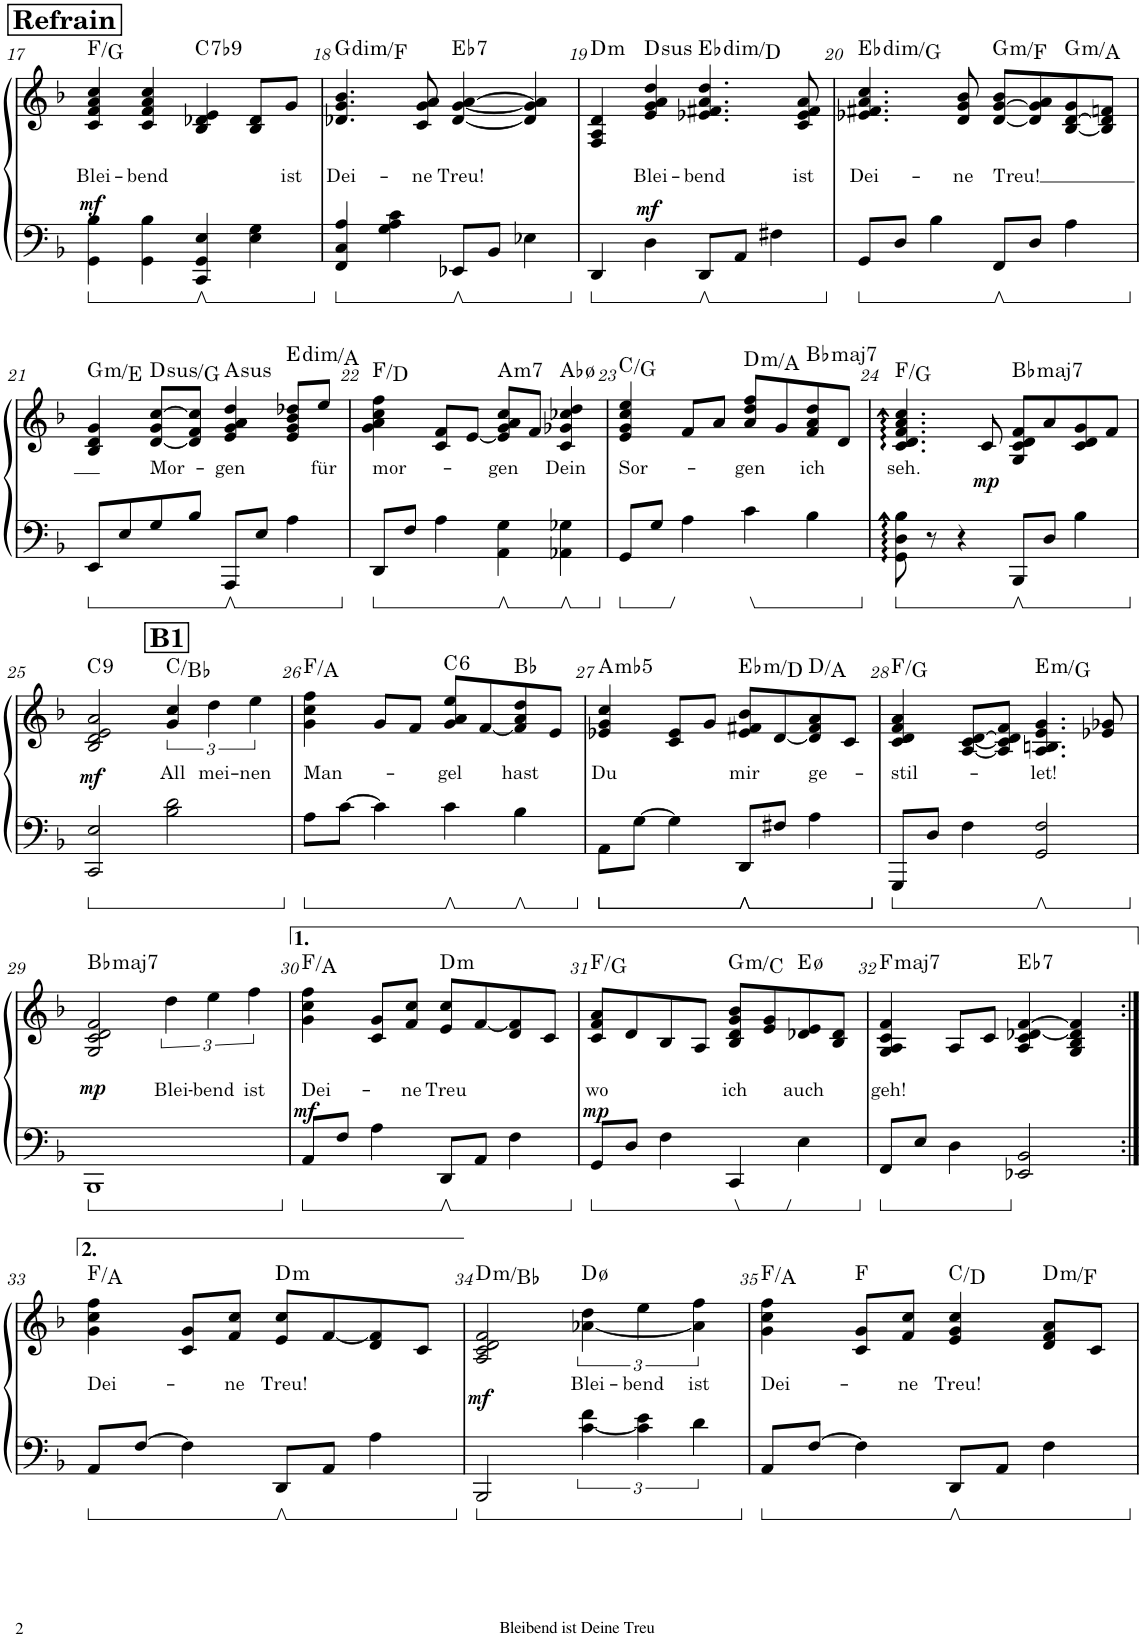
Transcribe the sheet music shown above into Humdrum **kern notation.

**kern	**kern	**text	**dynam	**harte
*part1	*part1	*part1	*part1	*part1
*staff2	*staff1	*staff1	*staff1/2	*
*I"Piano	*	*	*	*
*I'Pno.	*	*	*	*
!!LO:PB:g=z
*clefF4	*clefG2	*	*	*
*k[b-]	*k[b-]	*	*	*
*M4/4	*M4/4	*	*	*
!!LO:REH:place=s1:a:B:cj:fs=14:t=Refrain
=17	=17	=17	=17	=17
!	!	!LO:LY:b	!LO:DY:b	!
4GG\ 4B-\	4c/ 4f/ 4a/ 4cc/	Blei-	mf	F:maj/2
!	!	!LO:LY:b	!	!
4GG\ 4B-\	4c/ 4f/ 4a/ 4cc/	-bend	.	.
!	!	!	!	!LO:H:kt=7
4CC/ 4GG/ 4E/	4B-/ 4d-X/ 4e/	.	.	C:7(b9)
4E\ 4G\	8B-/ 8d-/L	.	.	.
!	!	!LO:LY:b	!	!
.	8g/J	ist	.	.
=18	=18	=18	=18	=18
!	!	!LO:LY:b	!	!LO:H:kt=dim
4FF/ 4C/ 4A/	4.d-X/ 4.g/ 4.b-/	Dei-	.	G:dim/b7
4G\ 4A\ 4c\	.	.	.	.
!	!	!LO:LY:b	!	!
.	8c/ 8g/ 8a/	-ne	.	.
!	!	!LO:LY:b	!	!LO:H:kt=7
8EE-X/L	[4d-/ [4g/ [4a/	Treu!	.	Eb:7
8BB-/J	.	.	.	.
4E-X\	4d-/] 4g/] 4a/]	.	.	.
=19	=19	=19	=19	=19
!	!	!	!	!LO:H:kt=m
4DD/	4F/ 4A/ 4d/	.	.	D:min
!	!	!LO:LY:b	!LO:DY:b	!LO:H:kt=sus
4D\	4e/ 4g/ 4a/ 4dd/	Blei-	mf	D:sus4
!	!	!LO:LY:b	!	!LO:H:kt=dim
8DD/L	4.e-X/ 4.f#X/ 4.a/ 4.dd/	-bend	.	Eb:dim/7
8AA/J	.	.	.	.
4F#X\	.	.	.	.
!	!	!LO:LY:b	!	!
.	8c/ 8e-/ 8f#/ 8a/	ist	.	.
=20	=20	=20	=20	=20
!	!	!LO:LY:b	!	!LO:H:kt=dim
8GG/L	4.e-X/ 4.f#X/ 4.a/ 4.cc/	Dei-	.	Eb:dim/3
8D/J	.	.	.	.
4B-\	.	.	.	.
!	!	!LO:LY:b	!	!
.	8d/ 8g/ 8b-/	-ne	.	.
!	!	!LO:LY:b	!	!LO:H:kt=m
8FF/L	[8d/ [8g/ 8b-/L	Treu!	.	G:min/b7
8D/J	8d/] 8g/] 8a/	.	.	.
!	!	!	!	!LO:H:kt=m
4A\	[8B-/ [8d/ 8g/	.	.	G:min/2
.	8B-/] 8d/] 8fn/J	.	.	.
!!LO:LB:g=z
=21	=21	=21	=21	=21
!	!	!	!	!LO:H:kt=m
8EE/L	4B-/ 4d/ 4g/	.	.	G:min/6
8E/	.	.	.	.
!	!	!LO:LY:b	!	!LO:H:kt=sus
8G/	[8d/ 8g/ [8cc/L	Mor-	.	D:sus4/4
8B-/J	8d/] 8f/ 8cc/]J	.	.	.
!	!	!LO:LY:b	!	!LO:H:kt=sus
8AAA/L	4e/ 4g/ 4a/ 4dd/	-gen	.	A:sus4
8E/J	.	.	.	.
!	!	!	!	!LO:H:kt=dim
4A\	8e/ 8g/ 8b-/ 8dd-X/L	.	.	E:dim/4
!	!	!LO:LY:b	!	!
.	8ee/J	für	.	.
=22	=22	=22	=22	=22
!	!	!LO:LY:b	!	!
8DD/L	4g\ 4a\ 4cc\ 4ff\	mor-	.	F:maj/6
8F/J	.	.	.	.
4A\	8c/ 8f/L	.	.	.
.	[8e/J	.	.	.
!	!	!LO:LY:b	!	!LO:H:kt=m7
4AA\ 4G\	8e/] 8g/ 8a/ 8cc/L	-gen	.	A:min7
.	8f/J	.	.	.
!	!	!LO:LY:b	!	!
4AA-X\ 4G-X\	4c/ 4g-X/ 4cc-X/ 4dd/	Dein	.	Ab:hdim7
=23	=23	=23	=23	=23
!	!	!LO:LY:b	!	!
8GG/L	4e/ 4g/ 4cc/ 4ee/	Sor-	.	C:maj/5
8G/J	.	.	.	.
4A\	8f/L	.	.	.
.	8a/J	.	.	.
!	!	!LO:LY:b	!	!LO:H:kt=m
4c\	8a/ 8dd/ 8ff/L	-gen	.	D:min/5
.	8g/	.	.	.
!	!	!LO:LY:b	!	!LO:H:kt=maj7
4B-\	8f/ 8a/ 8dd/	ich	.	Bb:maj7
.	8d/J	.	.	.
=24	=24	=24	=24	=24
!	!	!LO:LY:b	!	!
8GG\ 8D\ 8B-\	4.c/ 4.d/ 4.f/ 4.a/ 4.cc/	seh.	.	F:maj/2
8r	.	.	.	.
4r	.	.	.	.
!	!	!	!LO:DY:b	!
.	8c/	.	mp	.
!	!	!	!	!LO:H:kt=maj7
8BBB-/L	8G/ 8c/ 8d/ 8f/L	.	.	Bb:maj7
8D/J	8a/	.	.	.
4B-\	8c/ 8d/ 8g/	.	.	.
.	8f/J	.	.	.
!!LO:LB:g=z
!!LO:REH:place=s1:a:B:cj:fs=14:t=B1:qo=2
=25	=25	=25	=25	=25
!	!	!	!LO:DY:b	!LO:H:kt=9
2CC/ 2E/	2B-/ 2d/ 2e/ 2a/	.	mf	C:9
!	!	!LO:LY:b	!	!
2B-\ 2d\	6g/ 6cc/	All	.	C:maj/b7
!	!	!LO:LY:b	!	!
.	6dd\	mei-	.	.
!	!	!LO:LY:b	!	!
.	6ee\	-nen	.	.
=26	=26	=26	=26	=26
!	!	!LO:LY:b	!	!
8A\L	4g\ 4cc\ 4ff\	Man-	.	F:maj/3
[8c\J	.	.	.	.
4c\]	8g/L	.	.	.
.	8f/J	.	.	.
!	!	!LO:LY:b	!	!LO:H:kt=6
4c\	8g/ 8a/ 8ee/L	-gel	.	C:maj6
.	[8f/	.	.	.
!	!	!LO:LY:b	!	!
4B-\	8f/] 8a/ 8dd/	hast	.	Bb:maj
.	8e/J	.	.	.
=27	=27	=27	=27	=27
!	!	!LO:LY:b	!	!LO:H:kt=m
8AA\L	4e-X/ 4g/ 4cc/	Du	.	A:(b3,b5)
[8G\J	.	.	.	.
4G\]	8c/ 8e-/L	.	.	.
.	8g/J	.	.	.
!	!	!LO:LY:b	!	!LO:H:kt=m
8DD/L	8e-/ 8f#X/ 8b-/L	mir	.	Eb:min/7
8F#X/J	[8d/	.	.	.
!	!	!LO:LY:b	!	!
4A\	8d/] 8f#/ 8a/	ge-	.	D:maj/5
.	8c/J	.	.	.
=28	=28	=28	=28	=28
!	!	!LO:LY:b	!	!
8GGG/L	4c/ 4d/ 4f/ 4a/	-stil-	.	F:maj/2
8D/J	.	.	.	.
4F\	[8A/ [8c/ [8d/L	.	.	.
.	8A/] 8c/] 8d/] 8f/J	.	.	.
!	!	!LO:LY:b	!	!LO:H:kt=m
2GG/ 2F/	4.A/ 4.Bn/ 4.e/ 4.g/	-let!	.	E:min/b3
.	8e-X/ 8g-X/	.	.	.
!!LO:LB:g=z
=29	=29	=29	=29	=29
!	!	!	!LO:DY:a=2	!LO:H:kt=maj7
1BBB-	2G/ 2c/ 2d/ 2f/	.	mp	Bb:maj7
!	!	!LO:LY:b	!	!
.	6dd\	Blei-	.	.
!	!	!LO:LY:b	!	!
.	6ee\	-bend	.	.
!	!	!LO:LY:b	!	!
.	6ff\	ist	.	.
=30	=30	=30	=30	=30
!	!	!LO:LY:b	!LO:DY:b	!
8AA/L	4g\ 4cc\ 4ff\	Dei-	mf	F:maj/3
8F/J	.	.	.	.
4A\	8c/ 8g/L	.	.	.
!	!	!LO:LY:b	!	!
.	8f/ 8cc/J	-ne	.	.
!	!	!LO:LY:b	!	!LO:H:kt=m
8DD/L	8e/ 8cc/L	Treu	.	D:min
8AA/J	[8f/	.	.	.
4F\	8d/ 8f/]	.	.	.
.	8c/J	.	.	.
=31	=31	=31	=31	=31
!	!	!LO:LY:b	!LO:DY:b	!
8GG/L	8c/ 8f/ 8a/L	wo	mp	F:maj/2
8D/J	8d/	.	.	.
4F\	8B-/	.	.	.
.	8A/J	.	.	.
!	!	!LO:LY:b	!	!LO:H:kt=m
4CC/	8B-/ 8d/ 8g/ 8b-/L	-ich	.	G:min/4
.	8e/ 8g/	.	.	.
!	!	!LO:LY:b	!	!
4E\	8d-X/ 8e/	auch	.	E:hdim7
.	8B-/ 8d-/J	.	.	.
=32	=32	=32	=32	=32
!	!	!LO:LY:b	!	!LO:H:kt=maj7
8FF/L	4G/ 4A/ 4c/ 4f/	geh!	.	F:maj7
8E/J	.	.	.	.
4D\	8A/L	.	.	.
.	8c/J	.	.	.
!	!	!	!	!LO:H:kt=7
2EE-X/ 2BB-/	4A/ 4c/ [4d-X/ [4f/	.	.	Eb:7
.	4G/ 4B-/ 4d-/] 4f/]	.	.	.
!!LO:LB:g=z
=33:|!	=33:|!	=33:|!	=33:|!	=33:|!
!	!	!LO:LY:b	!	!
8AA/L	4g\ 4cc\ 4ff\	Dei-	.	F:maj/3
[8F/J	.	.	.	.
4F\]	8c/ 8g/L	.	.	.
!	!	!LO:LY:b	!	!
.	8f/ 8cc/J	-ne	.	.
!	!	!LO:LY:b	!	!LO:H:kt=m
8DD/L	8e/ 8cc/L	Treu!	.	D:min
8AA/J	[8f/	.	.	.
4A\	8d/ 8f/]	.	.	.
.	8c/J	.	.	.
=34	=34	=34	=34	=34
!	!	!	!LO:DY:b	!LO:H:kt=m
2BBB-/	2A/ 2c/ 2d/ 2f/	.	mf	D:min/b6
!	!	!LO:LY:b	!	!
[6c\ 6f\	[6a-X\ 6dd\	Blei-	.	D:hdim7
!	!	!LO:LY:b	!	!
6c\] 6e\	6ee\	-bend	.	.
!	!	!LO:LY:b	!	!
6d\	6a-\] 6ff\	ist	.	.
=35	=35	=35	=35	=35
!	!	!LO:LY:b	!	!
8AA/L	4g\ 4cc\ 4ff\	Dei-	.	F:maj/3
[8F/J	.	.	.	.
4F\]	8c/ 8g/L	.	.	F:maj
!	!	!LO:LY:b	!	!
.	8f/ 8cc/J	-ne	.	.
!	!	!LO:LY:b	!	!
8DD/L	4e/ 4g/ 4cc/	Treu!	.	C:maj/2
8AA/J	.	.	.	.
!	!	!	!	!LO:H:kt=m
4F\	8d/ 8f/ 8a/L	.	.	D:min/b3
.	8c/J	.	.	.
=	=	=	=	=
*-	*-	*-	*-	*-
